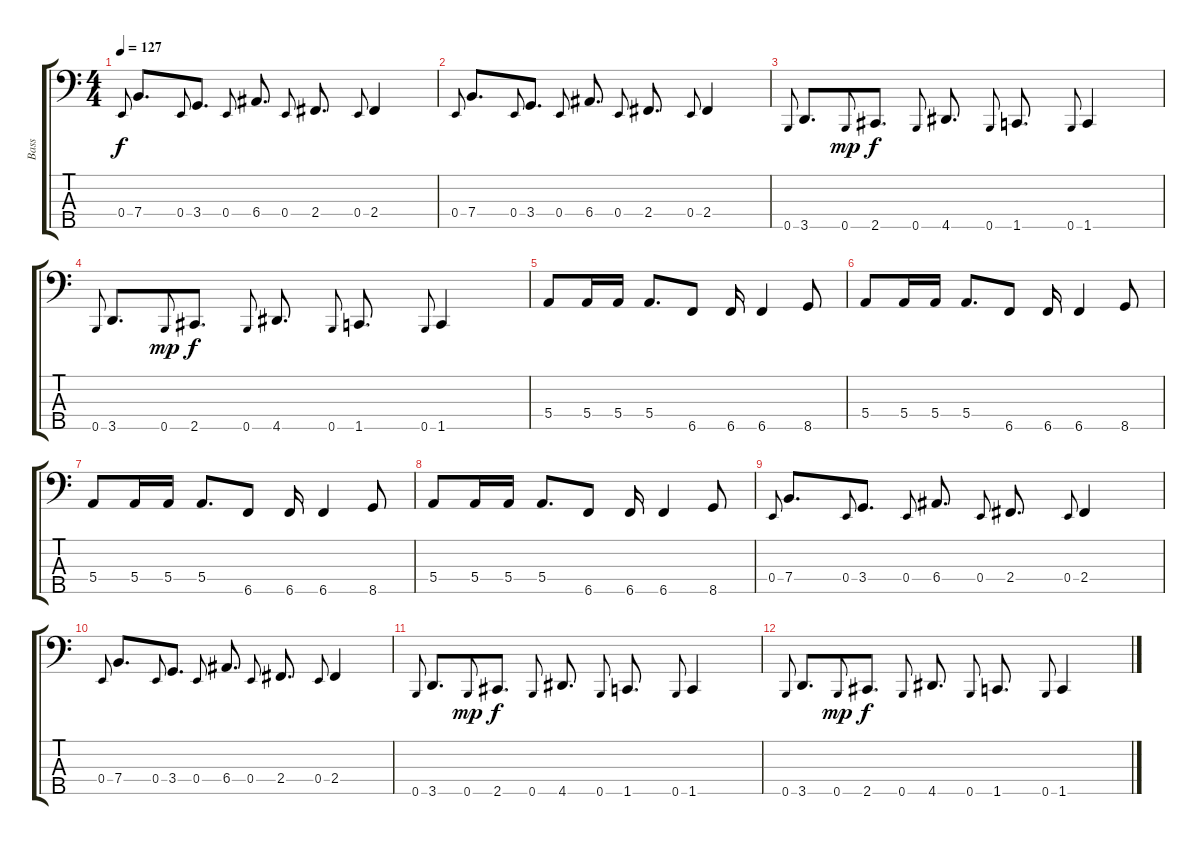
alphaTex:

\track ("Bass" "Bass") {instrument electricbassfinger}
\staff {score tabs}
\tuning (G2 D2 A1 E1 B0) {hide}
\ts (4 4)
\tempo 127
\clef f4
\ks c
0.4.8{gr onbeat dy f} 7.4.8{d} 0.4.8{gr onbeat} 3.4.8{d} 0.4.8{gr onbeat} 6.4.8{d} 0.4.8{gr onbeat} 2.4.8{d} 0.4.8{gr onbeat} 2.4.4 |
0.4.8{gr onbeat} 7.4.8{d} 0.4.8{gr onbeat} 3.4.8{d} 0.4.8{gr onbeat} 6.4.8{d} 0.4.8{gr onbeat} 2.4.8{d} 0.4.8{gr onbeat} 2.4.4 |
0.5.8{gr onbeat} 3.5.8{d} 0.5.8{gr onbeat dy mp} 2.5.8{d dy f} 0.5.8{gr onbeat} 4.5.8{d} 0.5.8{gr onbeat} 1.5.8{d} 0.5.8{gr onbeat} 1.5.4 |
0.5.8{gr onbeat} 3.5.8{d} 0.5.8{gr onbeat dy mp} 2.5.8{d dy f} 0.5.8{gr onbeat} 4.5.8{d} 0.5.8{gr onbeat} 1.5.8{d} 0.5.8{gr onbeat} 1.5.4 |
5.4.8 5.4.16 5.4.16 5.4.8{d} 6.5.8 6.5.16 6.5.4 8.5.8 |
5.4.8 5.4.16 5.4.16 5.4.8{d} 6.5.8 6.5.16 6.5.4 8.5.8 |
5.4.8 5.4.16 5.4.16 5.4.8{d} 6.5.8 6.5.16 6.5.4 8.5.8 |
5.4.8 5.4.16 5.4.16 5.4.8{d} 6.5.8 6.5.16 6.5.4 8.5.8 |
0.4.8{gr onbeat} 7.4.8{d} 0.4.8{gr onbeat} 3.4.8{d} 0.4.8{gr onbeat} 6.4.8{d} 0.4.8{gr onbeat} 2.4.8{d} 0.4.8{gr onbeat} 2.4.4 |
0.4.8{gr onbeat} 7.4.8{d} 0.4.8{gr onbeat} 3.4.8{d} 0.4.8{gr onbeat} 6.4.8{d} 0.4.8{gr onbeat} 2.4.8{d} 0.4.8{gr onbeat} 2.4.4 |
0.5.8{gr onbeat} 3.5.8{d} 0.5.8{gr onbeat dy mp} 2.5.8{d dy f} 0.5.8{gr onbeat} 4.5.8{d} 0.5.8{gr onbeat} 1.5.8{d} 0.5.8{gr onbeat} 1.5.4 |
0.5.8{gr onbeat} 3.5.8{d} 0.5.8{gr onbeat dy mp} 2.5.8{d dy f} 0.5.8{gr onbeat} 4.5.8{d} 0.5.8{gr onbeat} 1.5.8{d} 0.5.8{gr onbeat} 1.5.4
